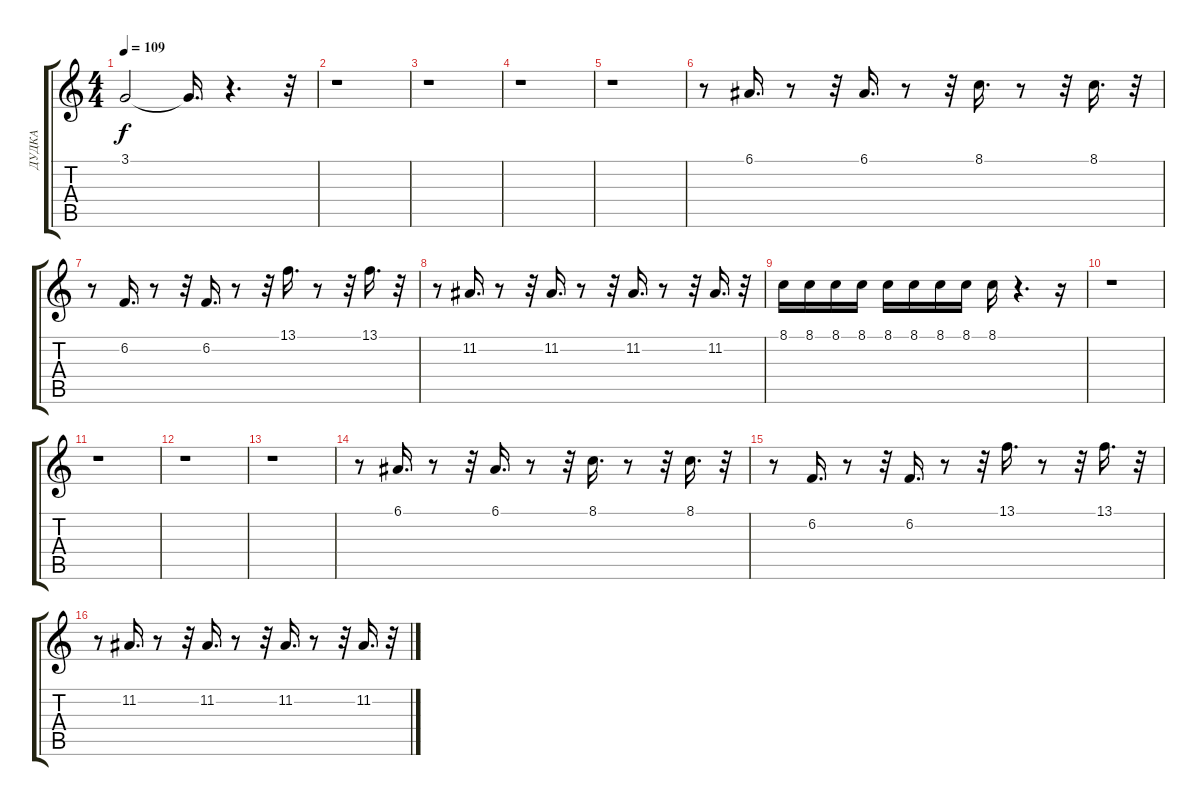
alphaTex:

\track ("ДУДКА" "ДУДКА") {instrument trumpet}
\staff {score tabs}
\tuning (E4 B3 G3 D3 A2 E2) {hide}
\ts (4 4)
\tempo 109
\clef g2
\ks c
3.1.2{dy f} 3.1{t}.16{d} r.4{d} r.32 |
r.1 |
r.1 |
r.1 |
r.1 |
r.8 6.1.16{d volume 10} r.8 r.32 6.1.16{d} r.8 r.32 8.1.16{d} r.8 r.32 8.1.16{d} r.32 |
r.8 6.2.16{d} r.8 r.32 6.2.16{d} r.8 r.32 13.1.16{d} r.8 r.32 13.1.16{d} r.32 |
r.8 11.2.16{d} r.8 r.32 11.2.16{d} r.8 r.32 11.2.16{d} r.8 r.32 11.2.16{d} r.32 |
8.1.16 8.1.16 8.1.16 8.1.16 8.1.16 8.1.16 8.1.16 8.1.16 8.1.16 r.4{d} r.16 |
r.1 |
r.1 |
r.1 |
r.1 |
r.8 6.1.16{d} r.8 r.32 6.1.16{d} r.8 r.32 8.1.16{d} r.8 r.32 8.1.16{d} r.32 |
r.8 6.2.16{d} r.8 r.32 6.2.16{d} r.8 r.32 13.1.16{d} r.8 r.32 13.1.16{d} r.32 |
r.8 11.2.16{d} r.8 r.32 11.2.16{d} r.8 r.32 11.2.16{d} r.8 r.32 11.2.16{d} r.32
